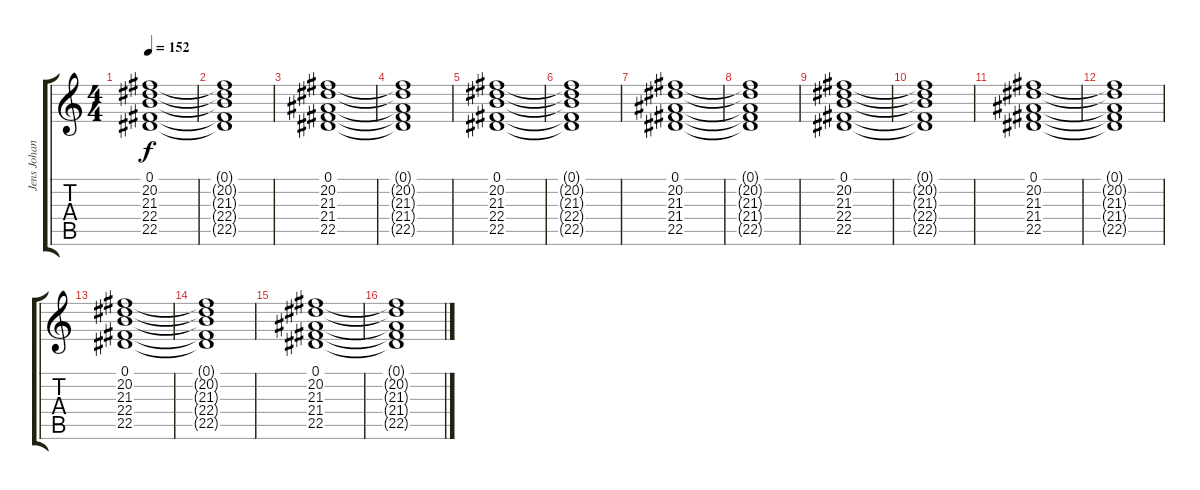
\track ("Jens Johansson (Keyboards)" "Jens Johan") {instrument synthstrings1}
\staff {score tabs}
\tuning (Eb4 Bb3 Gb3 Db3 Ab2 Eb2) {hide}
\ts (4 4)
\tempo 152
\clef g2
\ks c
(0.1 20.2 21.3 22.4 22.5).1{dy f} |
(0.1{t} 20.2{t} 21.3{t} 22.4{t} 22.5{t}).1 |
(0.1 20.2 21.3 21.4 22.5).1 |
(0.1{t} 20.2{t} 21.3{t} 21.4{t} 22.5{t}).1 |
(0.1 20.2 21.3 22.4 22.5).1 |
(0.1{t} 20.2{t} 21.3{t} 22.4{t} 22.5{t}).1 |
(0.1 20.2 21.3 21.4 22.5).1 |
(0.1{t} 20.2{t} 21.3{t} 21.4{t} 22.5{t}).1 |
(0.1 20.2 21.3 22.4 22.5).1 |
(0.1{t} 20.2{t} 21.3{t} 22.4{t} 22.5{t}).1 |
(0.1 20.2 21.3 21.4 22.5).1 |
(0.1{t} 20.2{t} 21.3{t} 21.4{t} 22.5{t}).1 |
(0.1 20.2 21.3 22.4 22.5).1 |
(0.1{t} 20.2{t} 21.3{t} 22.4{t} 22.5{t}).1 |
(0.1 20.2 21.3 21.4 22.5).1 |
(0.1{t} 20.2{t} 21.3{t} 21.4{t} 22.5{t}).1
